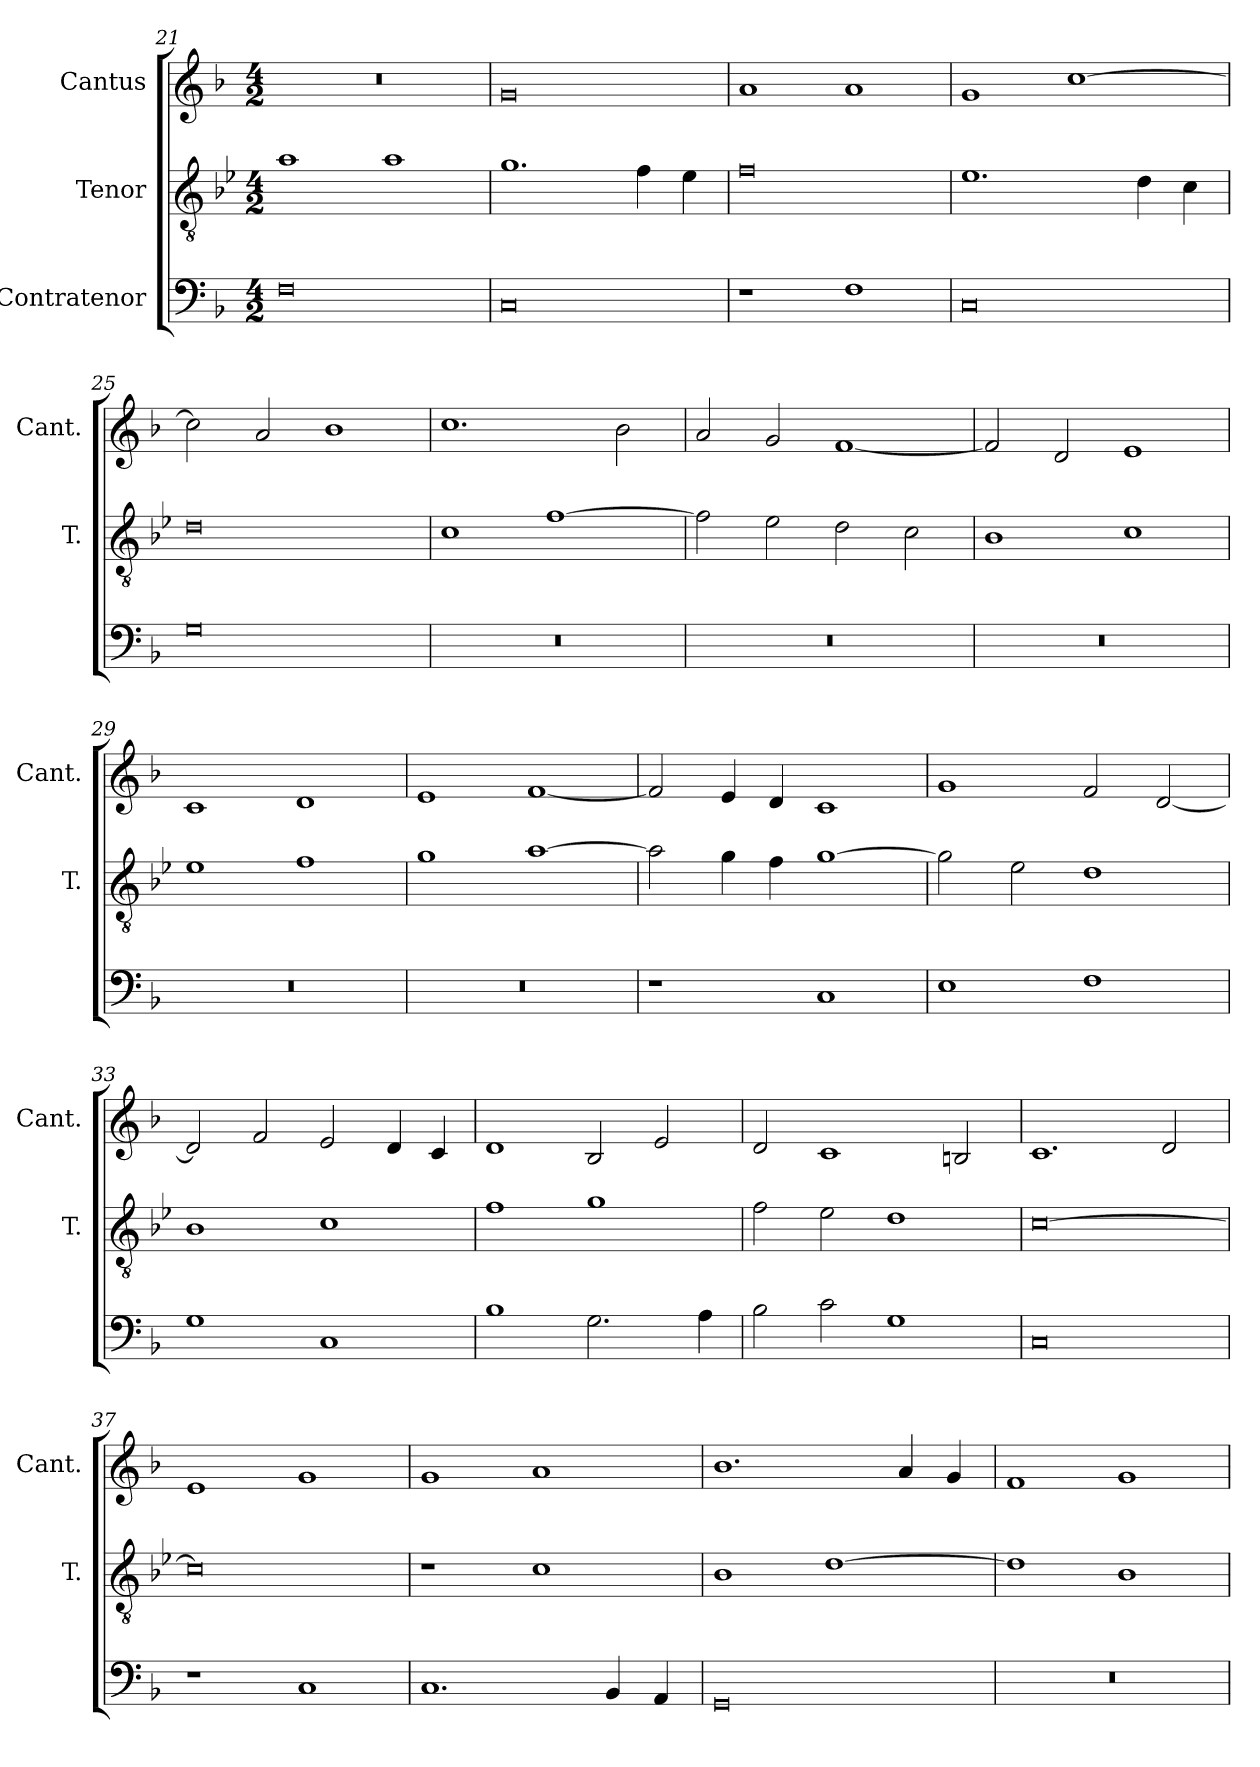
**kern	**kern	**kern
*part3	*part2	*part1
*staff3	*staff2	*staff1
*I"Contratenor	*I"Tenor	*I"Cantus
*	*I'T.	*I'Cant.
*clefF4	*clefGv2	*clefG2
*	*ITrd7c12	*
*k[b-]	*k[b-e-]	*k[b-]
*F:	*B-:	*F:
*M4/2	*M4/2	*M4/2
=21	=21	=21
0F\	1A\	0r
.	1A\	.
=22	=22	=22
0C/	1.G\	0g/
.	4F\	.
.	4E-\	.
=23	=23	=23
1r	0F\	1a/
1F\	.	1a/
=24	=24	=24
0C/	1.E-\	1g/
.	.	[1cc\
.	4D\	.
.	4C\	.
=25	=25	=25
0G\	0D\	2cc\]
.	.	2a/
.	.	1b-\
=26	=26	=26
0r	1C\	1.cc\
.	[1F\	.
.	.	2b-\
=27	=27	=27
0r	2F\]	2a/
.	2E-\	2g/
.	2D\	[1f/
.	2C\	.
=28	=28	=28
0r	1BB-\	2f/]
.	.	2d/
.	1C\	1e/
=29	=29	=29
0r	1E-\	1c/
.	1F\	1d/
=30	=30	=30
0r	1G\	1e/
.	[1A\	[1f/
=31	=31	=31
1r	2A\]	2f/]
.	4G\	4e/
.	4F\	4d/
1C/	[1G\	1c/
=32	=32	=32
1E\	2G\]	1g/
.	2E-\	.
1F\	1D\	2f/
.	.	[2d/
=33	=33	=33
1G\	1BB-\	2d/]
.	.	2f/
1C/	1C\	2e/
.	.	4d/
.	.	4c/
=34	=34	=34
1B-\	1F\	1d/
2.G\	1G\	2B-/
.	.	2e/
4A\	.	.
=35	=35	=35
2B-\	2F\	2d/
2c\	2E-\	1c/
1G\	1D\	.
.	.	2Bi/
=36	=36	=36
0C/	[0C\	1.c/
.	.	2d/
=37	=37	=37
1r	0C\]	1e/
1C/	.	1g/
=38	=38	=38
1.C/	1r	1g/
.	1C\	1a/
4BB-/	.	.
4AA/	.	.
=39	=39	=39
0GG/	1BB-\	1.b-\
.	[1D\	.
.	.	4a/
.	.	4g/
=40	=40	=40
0r	1D\]	1f/
.	1BB-\	1g/
=	=	=
*-	*-	*-
